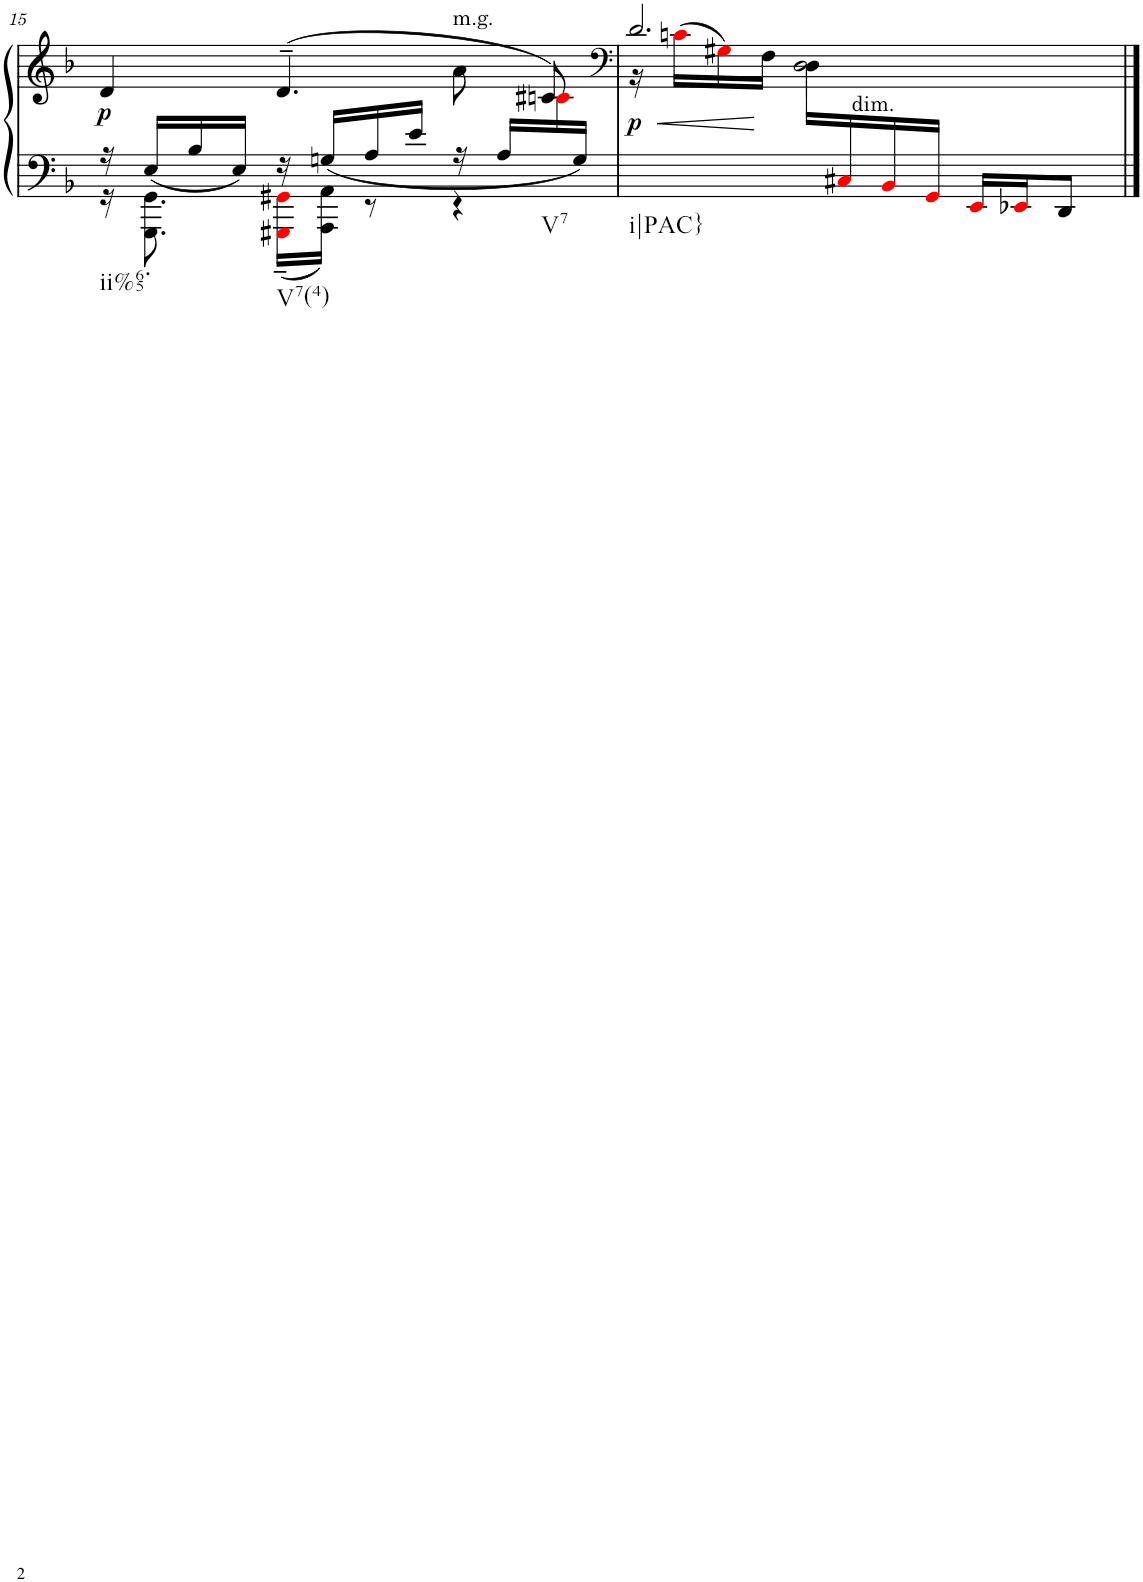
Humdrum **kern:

**kern	**kern	**dynam
*part1	*part1	*part1
*staff2	*staff1	*staff1/2
*I"Piano	*	*
*I'Pno.	*	*
!!LO:PB:g=z
*clefF4	*clefG2	*
*k[b-]	*k[b-]	*
*M3/4	*M3/4	*
=15	=15	=15
*^	*^	*
*	*	*	*^	*
!LO:TX:b:t=ii%65	!	!	!	!	!
!	!	!	!	!	!LO:DY:b
16r	16r	4d/	4ryy	8ryy	p
16E/LL	8.GGG\' 8.GG\'	.	.	.	.
*	*	*	*v	*v	*
16B-/	.	.	.	.
16E/JJ	.	.	.	.
!LO:TX:b:t=V7(4)	!	!	!	!
16r	16GGG#Xi\~ 16GG#Xi\~LL	(4.d~>/	4ryy	.
16Gn/LL	16AAA\ 16AA\JJ	.	.	.
16A/	8r	.	.	.
16e/JJ	.	.	.	.
!	!	!	!LO:TX:a:t=m.g.	!
!LO:TX:b:t=V7	!	!	!	!
16r	4r	.	8a\	.
16A/LL	.	.	.	.
*	*	*	*^	*
16ryy	.	8c#X/)	8ryy	16cni\	.
16G/JJ	.	.	.	16ryy	.
*v	*v	*	*	*	*
=16	=16	=16	=16	=16
*	*clefF4	*	*	*
!LO:TX:b:t=i|PAC}	!	!	!	!
!	!	!	!	!LO:DY:b
4ryy	2.d/	16r	4ryy	p
!	!	!	!	!LO:HP:b
.	.	(>16cni\LL	.	<
.	.	16G#Xi\)	.	[
.	.	16F\JJ	.	.
16ryy	.	2D\	16D\LL	.
!LO:TX:a:t=dim.	!	!	!	!
16C#Xi/	.	.	4..ryy	.
16BB-i/	.	.	.	.
16GGi/JJ	.	.	.	.
16EEi/LL	.	.	.	.
16EE-Xi/J	.	.	.	.
8DD/J	.	.	.	.
*	*v	*v	*v	*
==	==	==
*-	*-	*-
